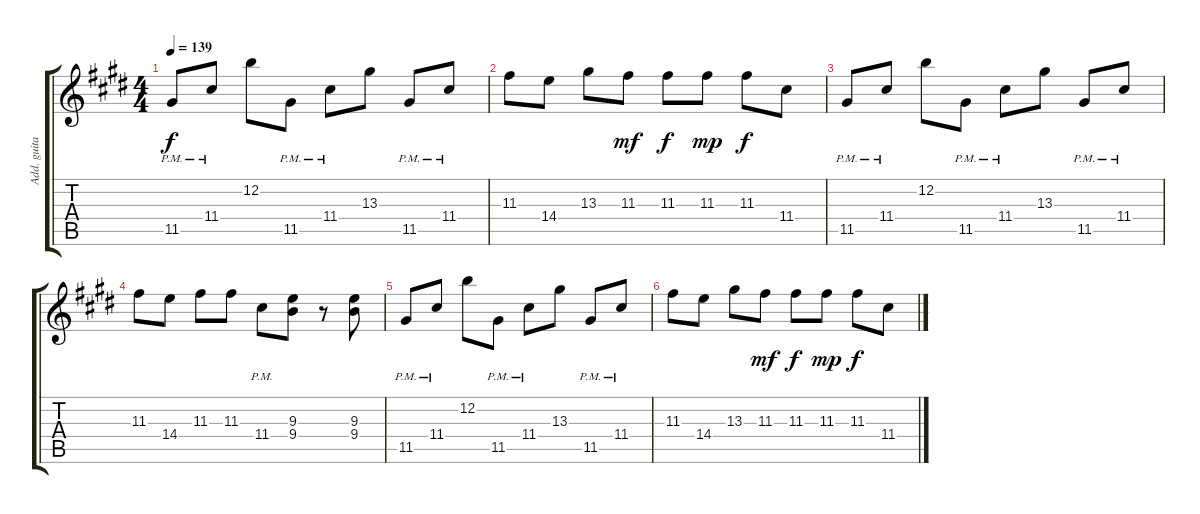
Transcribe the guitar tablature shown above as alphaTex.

\track ("Add. guitar" "Add. guita") {instrument overdrivenguitar}
\staff {score tabs}
\tuning (E4 B3 G3 D3 A2 E2) {hide}
\ts (4 4)
\tempo 139
\clef g2
\ks c#minor
11.5{pm}.8{dy f} 11.4{pm}.8 12.2.8 11.5{pm}.8 11.4{pm}.8 13.3.8 11.5{pm}.8 11.4{pm}.8 |
11.3.8 14.4.8 13.3.8 11.3.8{dy mf} 11.3.8{dy f} 11.3.8{dy mp} 11.3.8{dy f} 11.4.8 |
11.5{pm}.8 11.4{pm}.8 12.2.8 11.5{pm}.8 11.4{pm}.8 13.3.8 11.5{pm}.8 11.4{pm}.8 |
11.3.8 14.4.8 11.3.8 11.3.8 11.4{pm}.8 (9.3 9.4).8 r.8 (9.3 9.4).8 |
11.5{pm}.8 11.4{pm}.8 12.2.8 11.5{pm}.8 11.4{pm}.8 13.3.8 11.5{pm}.8 11.4{pm}.8 |
11.3.8 14.4.8 13.3.8 11.3.8{dy mf} 11.3.8{dy f} 11.3.8{dy mp} 11.3.8{dy f} 11.4.8
